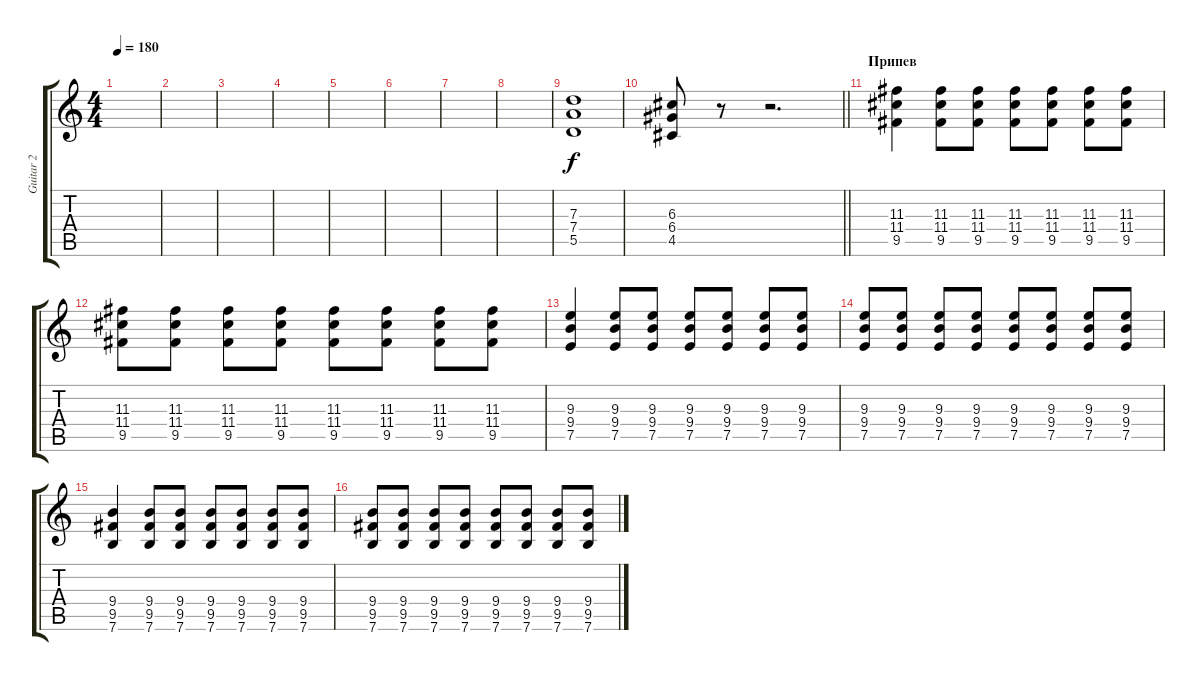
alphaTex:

\track ("Guitar 2" "Guitar 2") {instrument overdrivenguitar}
\staff {score tabs}
\tuning (E4 B3 G3 D3 A2 E2) {hide}
\ts (4 4)
\tempo 180
\clef g2
\ks c
|
|
|
|
|
|
|
|
(7.3 7.4 5.5).1 |
\barLineRight lightlight
(6.3 6.4 4.5).8 r.8 r.2{d} |
\section ("" "Припев")
(11.3 11.4 9.5).4 (11.3 11.4 9.5).8 (11.3 11.4 9.5).8 (11.3 11.4 9.5).8 (11.3 11.4 9.5).8 (11.3 11.4 9.5).8 (11.3 11.4 9.5).8 |
(11.3 11.4 9.5).8 (11.3 11.4 9.5).8 (11.3 11.4 9.5).8 (11.3 11.4 9.5).8 (11.3 11.4 9.5).8 (11.3 11.4 9.5).8 (11.3 11.4 9.5).8 (11.3 11.4 9.5).8 |
(9.3 9.4 7.5).4 (9.3 9.4 7.5).8 (9.3 9.4 7.5).8 (9.3 9.4 7.5).8 (9.3 9.4 7.5).8 (9.3 9.4 7.5).8 (9.3 9.4 7.5).8 |
(9.3 9.4 7.5).8 (9.3 9.4 7.5).8 (9.3 9.4 7.5).8 (9.3 9.4 7.5).8 (9.3 9.4 7.5).8 (9.3 9.4 7.5).8 (9.3 9.4 7.5).8 (9.3 9.4 7.5).8 |
(9.4 9.5 7.6).4 (9.4 9.5 7.6).8 (9.4 9.5 7.6).8 (9.4 9.5 7.6).8 (9.4 9.5 7.6).8 (9.4 9.5 7.6).8 (9.4 9.5 7.6).8 |
(9.4 9.5 7.6).8 (9.4 9.5 7.6).8 (9.4 9.5 7.6).8 (9.4 9.5 7.6).8 (9.4 9.5 7.6).8 (9.4 9.5 7.6).8 (9.4 9.5 7.6).8 (9.4 9.5 7.6).8
